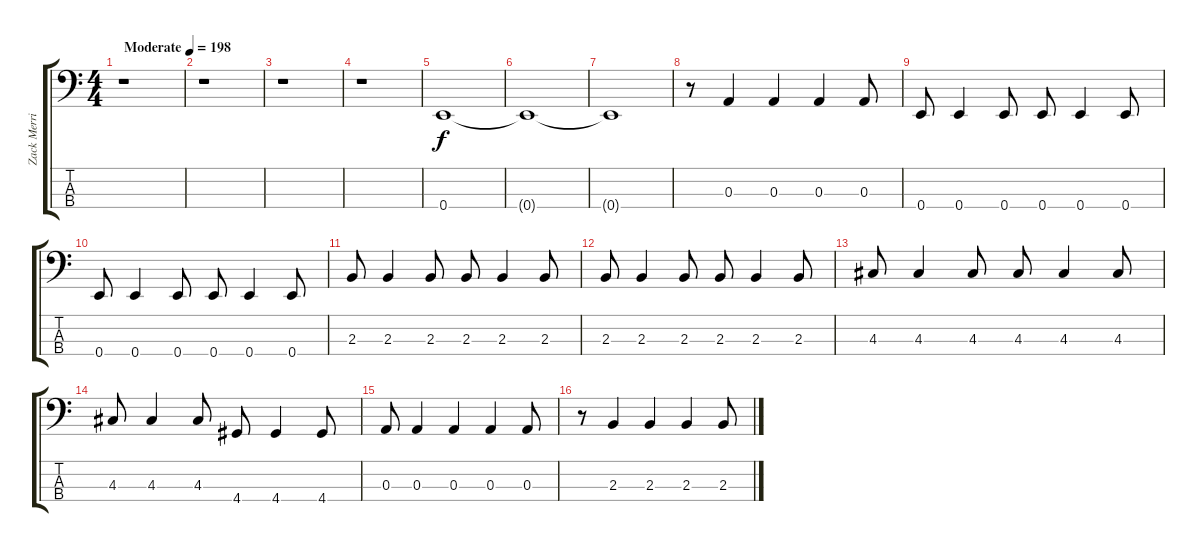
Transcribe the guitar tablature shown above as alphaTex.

\track ("Zack Merrick (Bass)" "Zack Merri") {instrument electricbasspick}
\staff {score tabs}
\tuning (G2 D2 A1 E1) {hide}
\ts (4 4)
\tempo (198 "Moderate")
\clef f4
\ks c
r.1{dy f instrument electricbasspick} |
r.1 |
r.1 |
r.1 |
0.4.1 |
0.4{t}.1 |
0.4{t}.1 |
r.8 0.3.4 0.3.4 0.3.4 0.3.8 |
0.4.8 0.4.4 0.4.8 0.4.8 0.4.4 0.4.8 |
0.4.8 0.4.4 0.4.8 0.4.8 0.4.4 0.4.8 |
2.3.8 2.3.4 2.3.8 2.3.8 2.3.4 2.3.8 |
2.3.8 2.3.4 2.3.8 2.3.8 2.3.4 2.3.8 |
4.3.8 4.3.4 4.3.8 4.3.8 4.3.4 4.3.8 |
4.3.8 4.3.4 4.3.8 4.4.8 4.4.4 4.4.8 |
0.3.8 0.3.4 0.3.4 0.3.4 0.3.8 |
r.8 2.3.4 2.3.4 2.3.4 2.3.8
